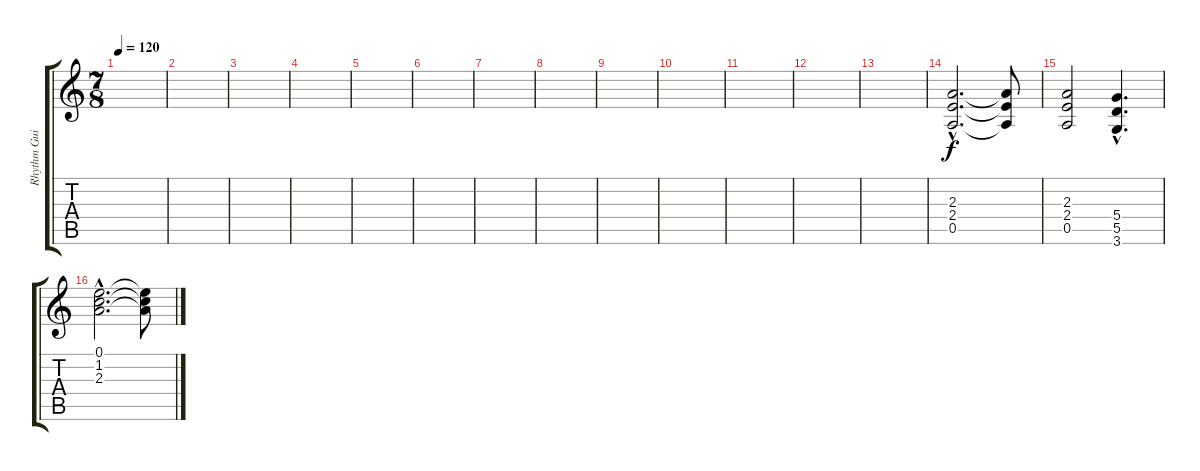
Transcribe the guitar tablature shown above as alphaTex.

\track ("Rhythm Guitar" "Rhythm Gui") {instrument distortionguitar}
\staff {score tabs}
\tuning (E4 B3 G3 D3 A2 E2) {hide}
\ts (7 8)
\tempo 120
\clef g2
\ks c
|
|
|
|
|
|
|
|
|
|
|
|
|
(2.3{hac} 2.4{hac} 0.5{hac}).2{d instrument distortionguitar} (2.3{t} 2.4{t} 0.5{t}).8 |
(2.3 2.4 0.5).2 (5.4{hac} 5.5{hac} 3.6{hac}).4{d} |
(0.1{hac} 1.2{hac} 2.3{hac}).2{d} (0.1{t} 1.2{t} 2.3{t}).8
